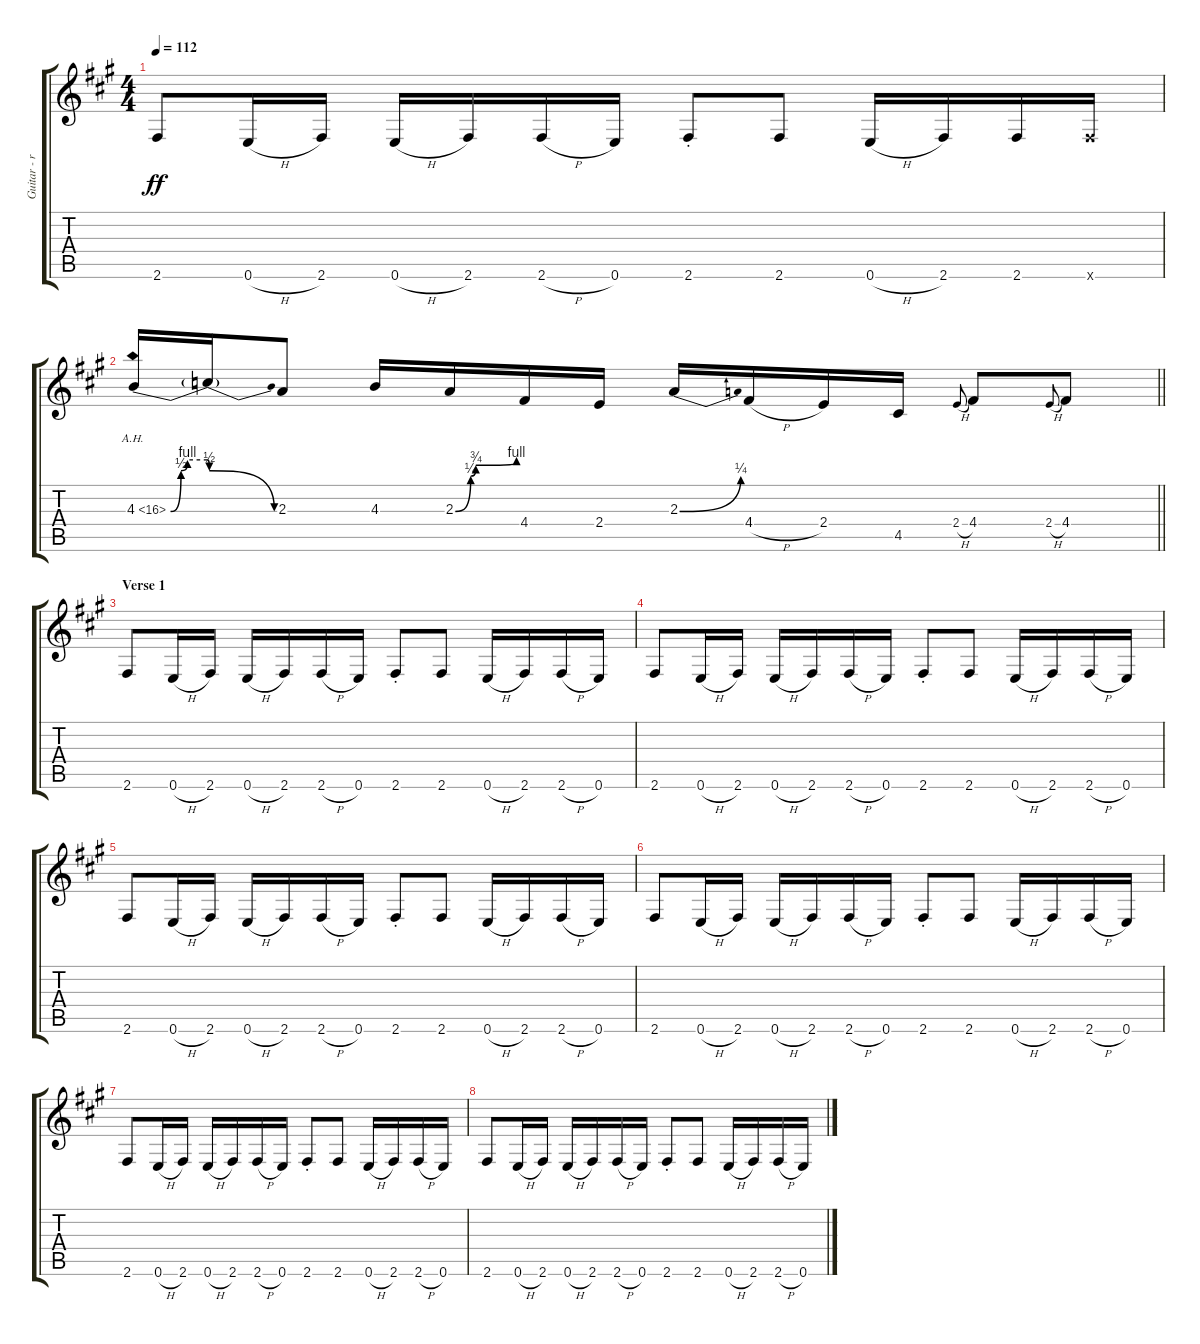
\track ("Guitar - rhythm right - Slash" "Guitar - r") {instrument distortionguitar}
\staff {score tabs}
\tuning (E4 B3 G3 D3 A2 E2) {hide}
\ts (4 4)
\tempo 112
\clef g2
\ks f#minor
2.6.8{dy ff} 0.6{h}.16 2.6.16 0.6{h}.16 2.6.16 2.6{h}.16 0.6.16 2.6{st}.8 2.6.8 0.6{h}.16 2.6.16 2.6.16 2.6{x}.16 |
\barLineRight lightlight
4.3{be (custom 0 0 16 2 26 4 57 4 60 2) ah 12}.16 4.3{be (release 0 2 60 0) t}.16 2.3.8 4.3.16 2.3{be (custom 0 0 15 1 20 3 60 4)}.16 4.4.16 2.4.16 2.3{be (bend 0 0 60 1)}.16 4.4{h}.16 2.4.16 4.5.16 2.4{h}.8{gr onbeat} 4.4.8 2.4{h}.8{gr onbeat} 4.4.8 |
\section ("" "Verse 1")
2.6.8 0.6{h}.16 2.6.16 0.6{h}.16 2.6.16 2.6{h}.16 0.6.16 2.6{st}.8 2.6.8 0.6{h}.16 2.6.16 2.6{h}.16 0.6.16 |
2.6.8 0.6{h}.16 2.6.16 0.6{h}.16 2.6.16 2.6{h}.16 0.6.16 2.6{st}.8 2.6.8 0.6{h}.16 2.6.16 2.6{h}.16 0.6.16 |
2.6.8 0.6{h}.16 2.6.16 0.6{h}.16 2.6.16 2.6{h}.16 0.6.16 2.6{st}.8 2.6.8 0.6{h}.16 2.6.16 2.6{h}.16 0.6.16 |
2.6.8 0.6{h}.16 2.6.16 0.6{h}.16 2.6.16 2.6{h}.16 0.6.16 2.6{st}.8 2.6.8 0.6{h}.16 2.6.16 2.6{h}.16 0.6.16 |
2.6.8 0.6{h}.16 2.6.16 0.6{h}.16 2.6.16 2.6{h}.16 0.6.16 2.6{st}.8 2.6.8 0.6{h}.16 2.6.16 2.6{h}.16 0.6.16 |
2.6.8 0.6{h}.16 2.6.16 0.6{h}.16 2.6.16 2.6{h}.16 0.6.16 2.6{st}.8 2.6.8 0.6{h}.16 2.6.16 2.6{h}.16 0.6.16
